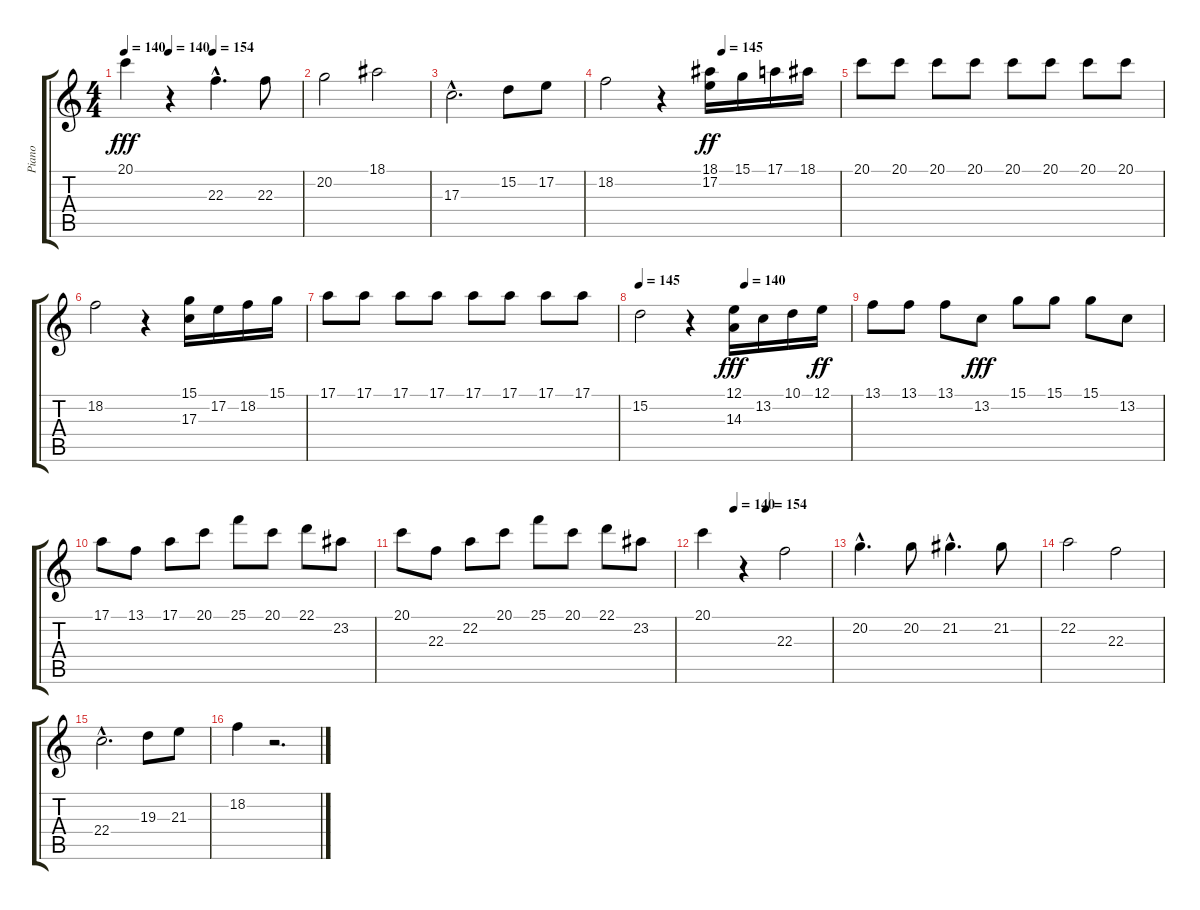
\track ("Piano" "Piano") {instrument electricgrandpiano}
\staff {score tabs}
\tuning (E4 B3 G3 D3 A2 E2) {hide}
\ts (4 4)
\tempo 140
\tempo (140 0.25)
\tempo (154 0.5)
\clef g2
\ks c
20.1.4{dy fff} r.4 22.3{hac}.4{d} 22.3.8 |
20.2.2 18.1.2 |
17.3{hac}.2{d} 15.2.8 17.2.8 |
\tempo (145 0.5)
18.2.2 r.4 (18.1 17.2).16{dy ff} 15.1.16 17.1.16 18.1.16 |
20.1.8 20.1.8 20.1.8 20.1.8 20.1.8 20.1.8 20.1.8 20.1.8 |
18.2.2 r.4 (15.1 17.3).16 17.2.16 18.2.16 15.1.16 |
17.1.8 17.1.8 17.1.8 17.1.8 17.1.8 17.1.8 17.1.8 17.1.8 |
\tempo 145
\tempo (140 0.5)
15.2.2 r.4 (12.1 14.3).16{dy fff} 13.2.16 10.1.16 12.1.16{dy ff} |
13.1.8 13.1.8 13.1.8 13.2.8{dy fff} 15.1.8 15.1.8 15.1.8 13.2.8 |
17.1.8 13.1.8 17.1.8 20.1.8 25.1.8 20.1.8 22.1.8 23.2.8 |
20.1.8 22.3.8 22.2.8 20.1.8 25.1.8 20.1.8 22.1.8 23.2.8 |
\tempo (140 0.25)
\tempo (154 0.5)
20.1.4 r.4 22.3.2 |
20.2{hac}.4{d} 20.2.8 21.2{hac}.4{d} 21.2.8 |
22.2.2 22.3.2 |
22.4{hac}.2{d} 19.3.8 21.3.8 |
18.2.4 r.2{d}
